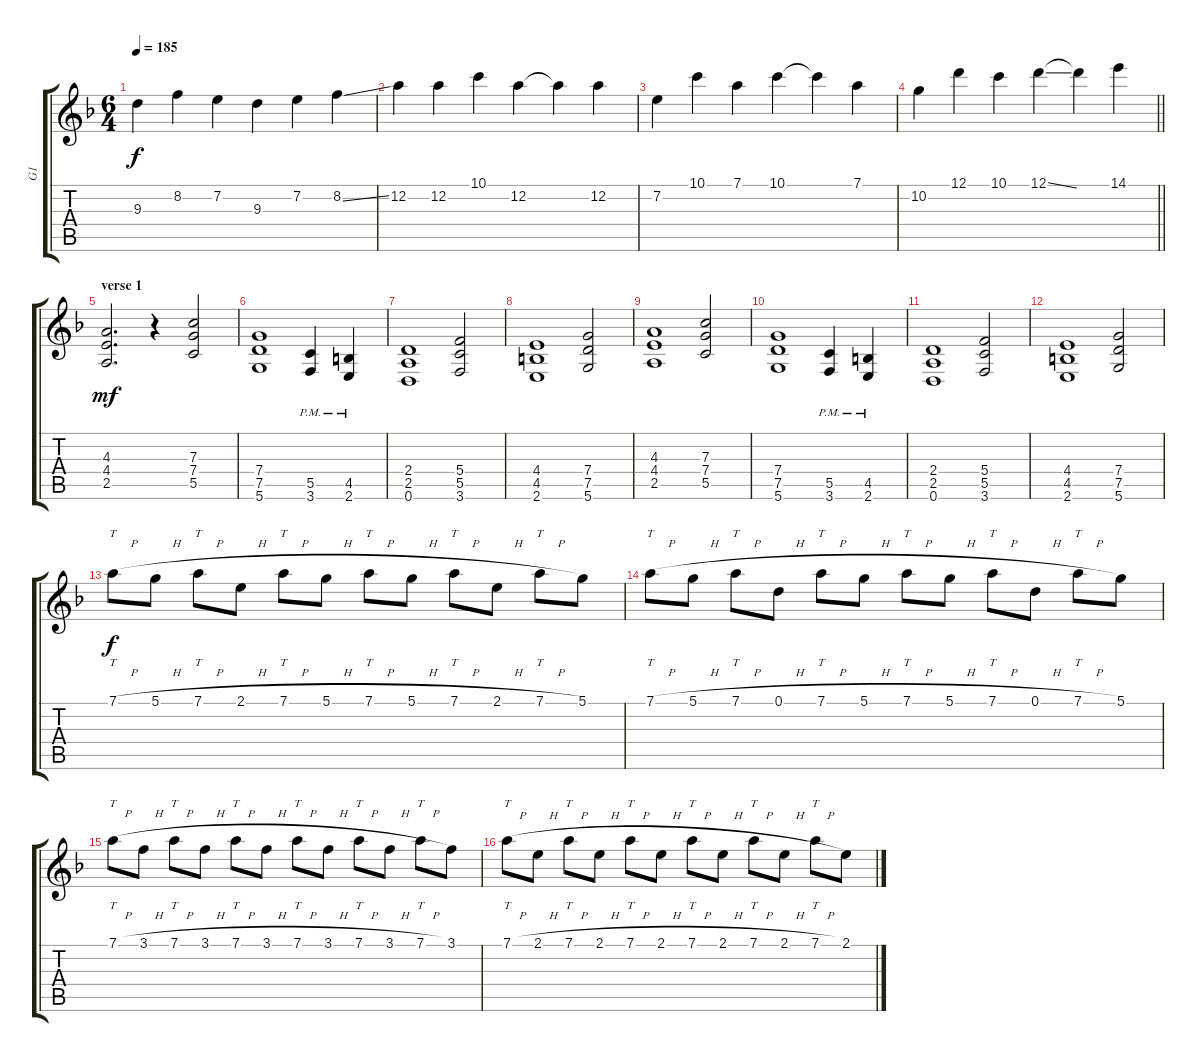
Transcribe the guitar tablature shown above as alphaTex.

\track ("G1" "G1") {instrument distortionguitar bank 5}
\staff {score tabs}
\tuning (D4 A3 F3 C3 G2 D2) {hide}
\ts (6 4)
\tempo 185
\clef g2
\ks dminor
9.3.4{dy f} 8.2.4 7.2.4 9.3.4 7.2.4 8.2{ss}.4 |
12.2.4 12.2.4 10.1.4 12.2.4 12.2{t}.4 12.2.4 |
7.2.4 10.1.4 7.1.4 10.1.4 10.1{t}.4 7.1.4 |
\barLineRight lightlight
10.2.4 12.1.4 10.1.4 12.1{ss}.4 12.1{t}.4 14.1.4 |
\section ("" "verse 1")
(4.3 4.4 2.5).2{d dy mf} r.4 (7.3 7.4 5.5).2 |
(7.4 7.5 5.6).1 (5.5{pm} 3.6{pm}).4 (4.5{pm} 2.6{pm}).4 |
(2.4 2.5 0.6).1 (5.4 5.5 3.6).2 |
(4.4 4.5 2.6).1 (7.4 7.5 5.6).2 |
(4.3 4.4 2.5).1 (7.3 7.4 5.5).2 |
(7.4 7.5 5.6).1 (5.5{pm} 3.6{pm}).4 (4.5{pm} 2.6{pm}).4 |
(2.4 2.5 0.6).1 (5.4 5.5 3.6).2 |
(4.4 4.5 2.6).1 (7.4 7.5 5.6).2 |
7.1{h}.8{tt dy f} 5.1{h}.8 7.1{h}.8{tt} 2.1{h}.8 7.1{h}.8{tt} 5.1{h}.8 7.1{h}.8{tt} 5.1{h}.8 7.1{h}.8{tt} 2.1{h}.8 7.1{h}.8{tt} 5.1.8 |
7.1{h}.8{tt} 5.1{h}.8 7.1{h}.8{tt} 0.1{h}.8 7.1{h}.8{tt} 5.1{h}.8 7.1{h}.8{tt} 5.1{h}.8 7.1{h}.8{tt} 0.1{h}.8 7.1{h}.8{tt} 5.1.8 |
7.1{h}.8{tt} 3.1{h}.8 7.1{h}.8{tt} 3.1{h}.8 7.1{h}.8{tt} 3.1{h}.8 7.1{h}.8{tt} 3.1{h}.8 7.1{h}.8{tt} 3.1{h}.8 7.1{h}.8{tt} 3.1.8 |
7.1{h}.8{tt} 2.1{h}.8 7.1{h}.8{tt} 2.1{h}.8 7.1{h}.8{tt} 2.1{h}.8 7.1{h}.8{tt} 2.1{h}.8 7.1{h}.8{tt} 2.1{h}.8 7.1{h}.8{tt} 2.1.8
